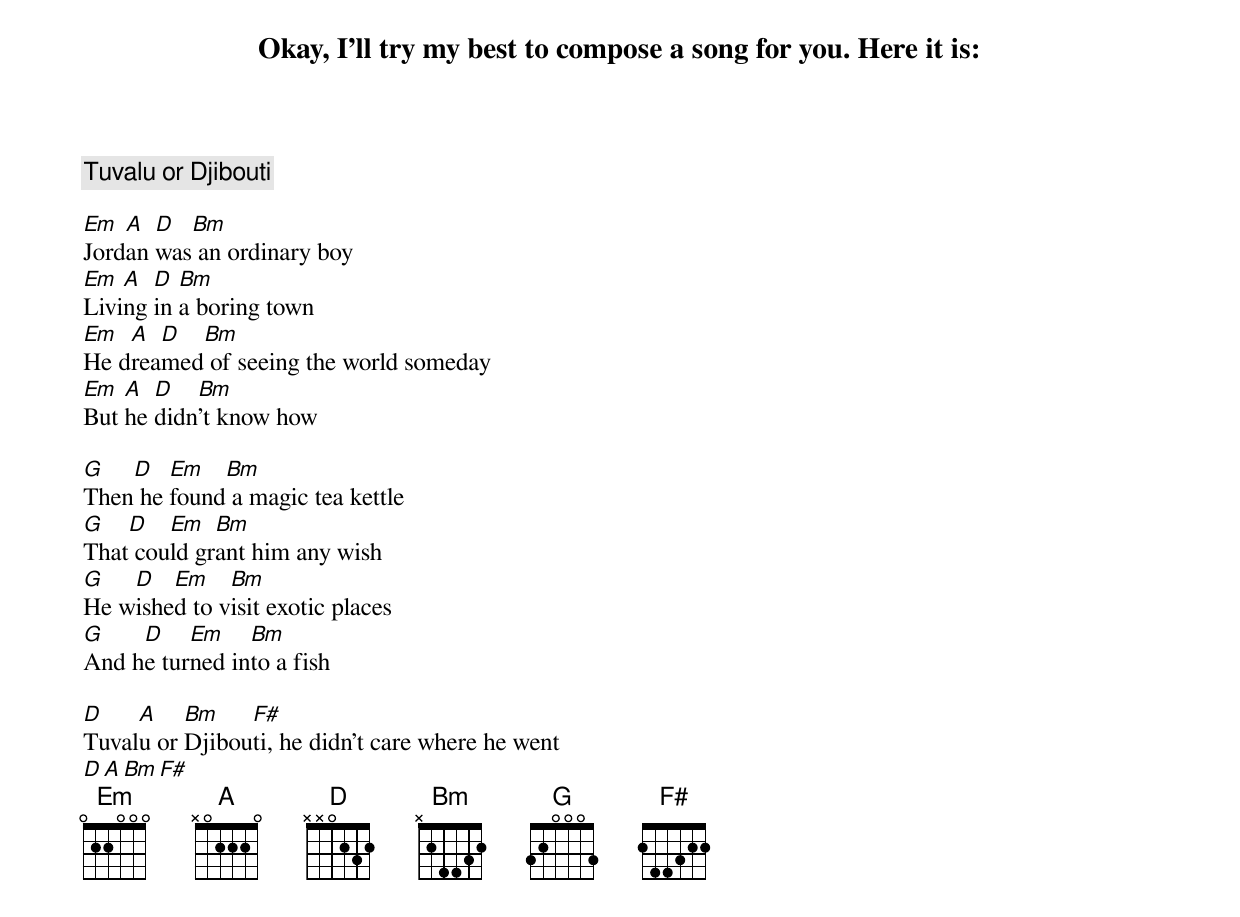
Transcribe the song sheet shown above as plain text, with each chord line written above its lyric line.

Okay, I'll try my best to compose a song for you. Here it is:

Tuvalu or Djibouti

Em  A  D  Bm
Jordan was an ordinary boy
Em  A  D  Bm
Living in a boring town
Em  A  D  Bm
He dreamed of seeing the world someday
Em  A  D   Bm
But he didn't know how

G   D   Em   Bm
Then he found a magic tea kettle
G   D   Em   Bm
That could grant him any wish
G   D   Em    Bm
He wished to visit exotic places
G    D    Em    Bm
And he turned into a fish

D    A    Bm    F#
Tuvalu or Djibouti, he didn't care where he went
D    A    Bm    F#
